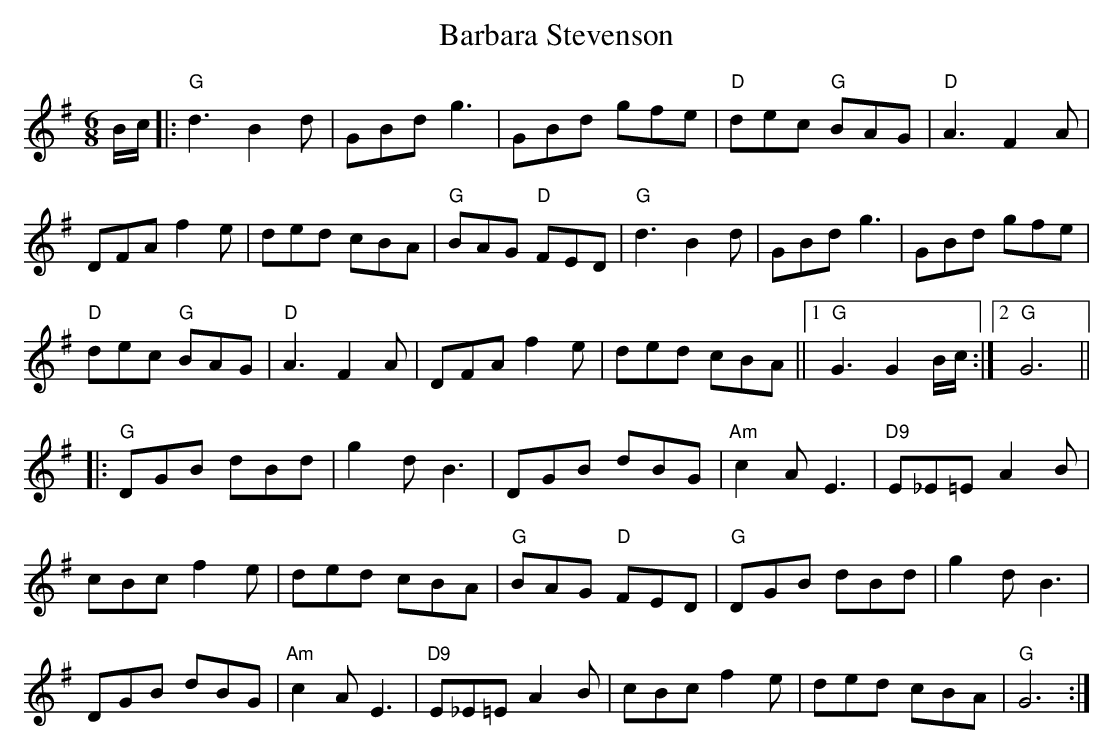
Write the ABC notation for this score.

X:1
T: Barbara Stevenson
M: 6/8
L: 1/8
K: Gmaj
B/c/|:"G"d3 B2 d|GBd g3|GBd gfe|"D"dec "G"BAG|"D"A3 F2 A|
DFA f2 e|ded cBA|"G"BAG "D"FED|"G"d3 B2 d|GBd g3|GBd gfe|
"D"dec "G"BAG|"D"A3 F2 A|DFA f2 e|ded cBA||1 "G"G3 G2 B/c/:|2 "G"G6||
|:"G"DGB dBd|g2 d B3|DGB dBG|"Am"c2 A E3|"D9"E_E=E A2 B|
cBc f2 e|ded cBA|"G"BAG "D"FED|"G"DGB dBd|g2 d B3|
DGB dBG|"Am"c2 A E3|"D9"E_E=E A2 B|cBc f2 e|ded cBA|"G"G6:|
